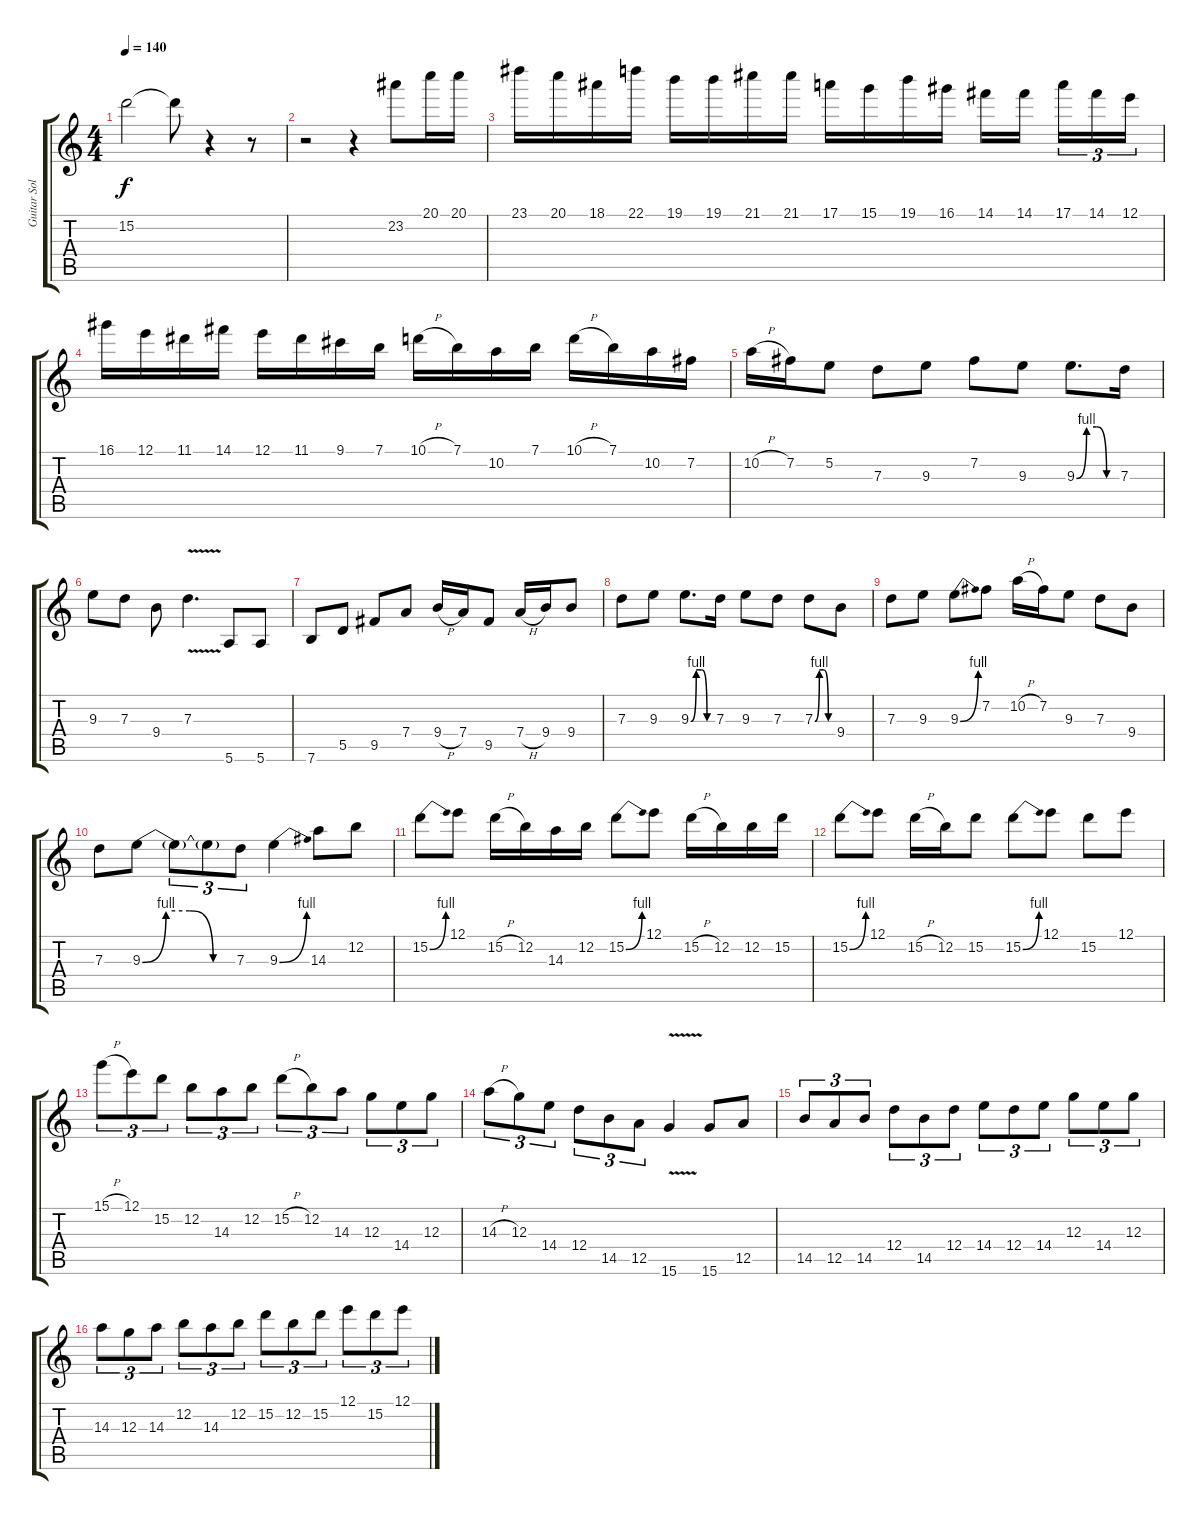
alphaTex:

\track ("Guitar Solo" "Guitar Sol") {instrument distortionguitar}
\staff {score tabs}
\tuning (E4 B3 G3 D3 A2 E2) {hide}
\ts (4 4)
\tempo 140
\clef g2
\ks c
15.2{t}.2{dy f} 15.2{t}.8 r.4 r.8 |
r.2 r.4 23.2.8 20.1.16 20.1.16 |
23.1.16 20.1.16 18.1.16 22.1.16 19.1.16 19.1.16 21.1.16 21.1.16 17.1.16 15.1.16 19.1.16 16.1.16 14.1.16 14.1.16 17.1.16{tu (3 2)} 14.1.16{tu (3 2)} 12.1.16{tu (3 2)} |
16.1.16 12.1.16 11.1.16 14.1.16 12.1.16 11.1.16 9.1.16 7.1.16 10.1{h}.16 7.1.16 10.2.16 7.1.16 10.1{h}.16 7.1.16 10.2.16 7.2.16 |
10.2{h}.16 7.2.16 5.2.8 7.3.8 9.3.8 7.2.8 9.3.8 9.3{be (custom 0 0 15 4 30 4 45 0 60 0)}.8{d} 7.3.16 |
9.3.8 7.3.8 9.4.8 7.3{v}.4{d} 5.6.8 5.6.8 |
7.6.8 5.5.8 9.5.8 7.4.8 9.4{h}.16 7.4.16 9.5.8 7.4{h}.16 9.4.16 9.4.8 |
7.3.8 9.3.8 9.3{be (custom 0 0 15 4 30 4 45 0 60 0)}.8{d} 7.3.16 9.3.8 7.3.8 7.3{be (custom 0 0 15 4 30 4 45 0 60 0)}.8 9.4.8 |
7.3.8 9.3.8 9.3{be (bend 0 0 60 4)}.8 7.2.8 10.2{h}.16 7.2.16 9.3.8 7.3.8 9.4.8 |
7.3.8 9.3{be (custom 0 0 15 4 30 4 45 0 60 0)}.8 9.3{t}.8{tu (3 2)} 9.3{t}.8{tu (3 2)} 7.3.8{tu (3 2)} 9.3{be (bend 0 0 60 4)}.4 14.3.8 12.2.8 |
15.2{be (bend 0 0 60 4)}.8 12.1.8 15.2{h}.16 12.2.16 14.3.16 12.2.16 15.2{be (bend 0 0 60 4)}.8 12.1.8 15.2{h}.16 12.2.16 12.2.16 15.2.16 |
15.2{be (bend 0 0 60 4)}.8 12.1.8 15.2{h}.16 12.2.16 15.2.8 15.2{be (bend 0 0 60 4)}.8 12.1.8 15.2.8 12.1.8 |
15.1{h}.8{tu (3 2)} 12.1.8{tu (3 2)} 15.2.8{tu (3 2)} 12.2.8{tu (3 2)} 14.3.8{tu (3 2)} 12.2.8{tu (3 2)} 15.2{h}.8{tu (3 2)} 12.2.8{tu (3 2)} 14.3.8{tu (3 2)} 12.3.8{tu (3 2)} 14.4.8{tu (3 2)} 12.3.8{tu (3 2)} |
14.3{h}.8{tu (3 2)} 12.3.8{tu (3 2)} 14.4.8{tu (3 2)} 12.4.8{tu (3 2)} 14.5.8{tu (3 2)} 12.5.8{tu (3 2)} 15.6{v}.4 15.6.8 12.5.8 |
14.5.8{tu (3 2)} 12.5.8{tu (3 2)} 14.5.8{tu (3 2)} 12.4.8{tu (3 2)} 14.5.8{tu (3 2)} 12.4.8{tu (3 2)} 14.4.8{tu (3 2)} 12.4.8{tu (3 2)} 14.4.8{tu (3 2)} 12.3.8{tu (3 2)} 14.4.8{tu (3 2)} 12.3.8{tu (3 2)} |
14.3.8{tu (3 2)} 12.3.8{tu (3 2)} 14.3.8{tu (3 2)} 12.2.8{tu (3 2)} 14.3.8{tu (3 2)} 12.2.8{tu (3 2)} 15.2.8{tu (3 2)} 12.2.8{tu (3 2)} 15.2.8{tu (3 2)} 12.1.8{tu (3 2)} 15.2.8{tu (3 2)} 12.1.8{tu (3 2)}
